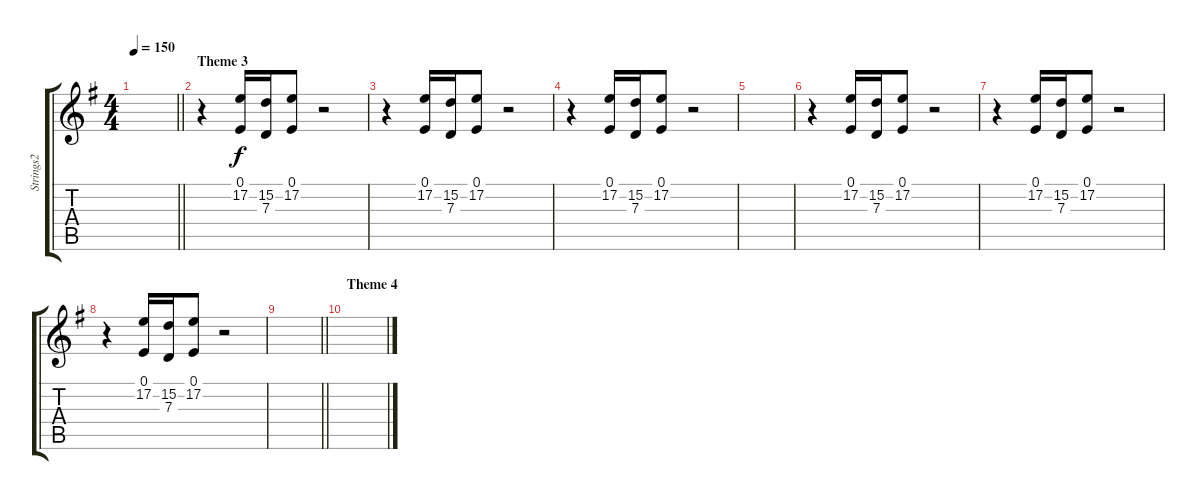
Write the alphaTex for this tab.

\track ("Strings2" "Strings2") {instrument stringensemble1}
\staff {score tabs}
\tuning (E4 B3 G3 D3 A2 E2) {hide}
\ts (4 4)
\tempo 150
\clef g2
\barLineRight lightlight
\ks eminor
|
\section ("" "Theme 3")
r.4 (0.1 17.2).16 (15.2 7.3).16 (0.1 17.2).8 r.2 |
r.4 (0.1 17.2).16 (15.2 7.3).16 (0.1 17.2).8 r.2 |
r.4 (0.1 17.2).16 (15.2 7.3).16 (0.1 17.2).8 r.2 |
|
r.4 (0.1 17.2).16 (15.2 7.3).16 (0.1 17.2).8 r.2 |
r.4 (0.1 17.2).16 (15.2 7.3).16 (0.1 17.2).8 r.2 |
r.4 (0.1 17.2).16 (15.2 7.3).16 (0.1 17.2).8 r.2 |
\barLineRight lightlight
|
\section ("" "Theme 4")
